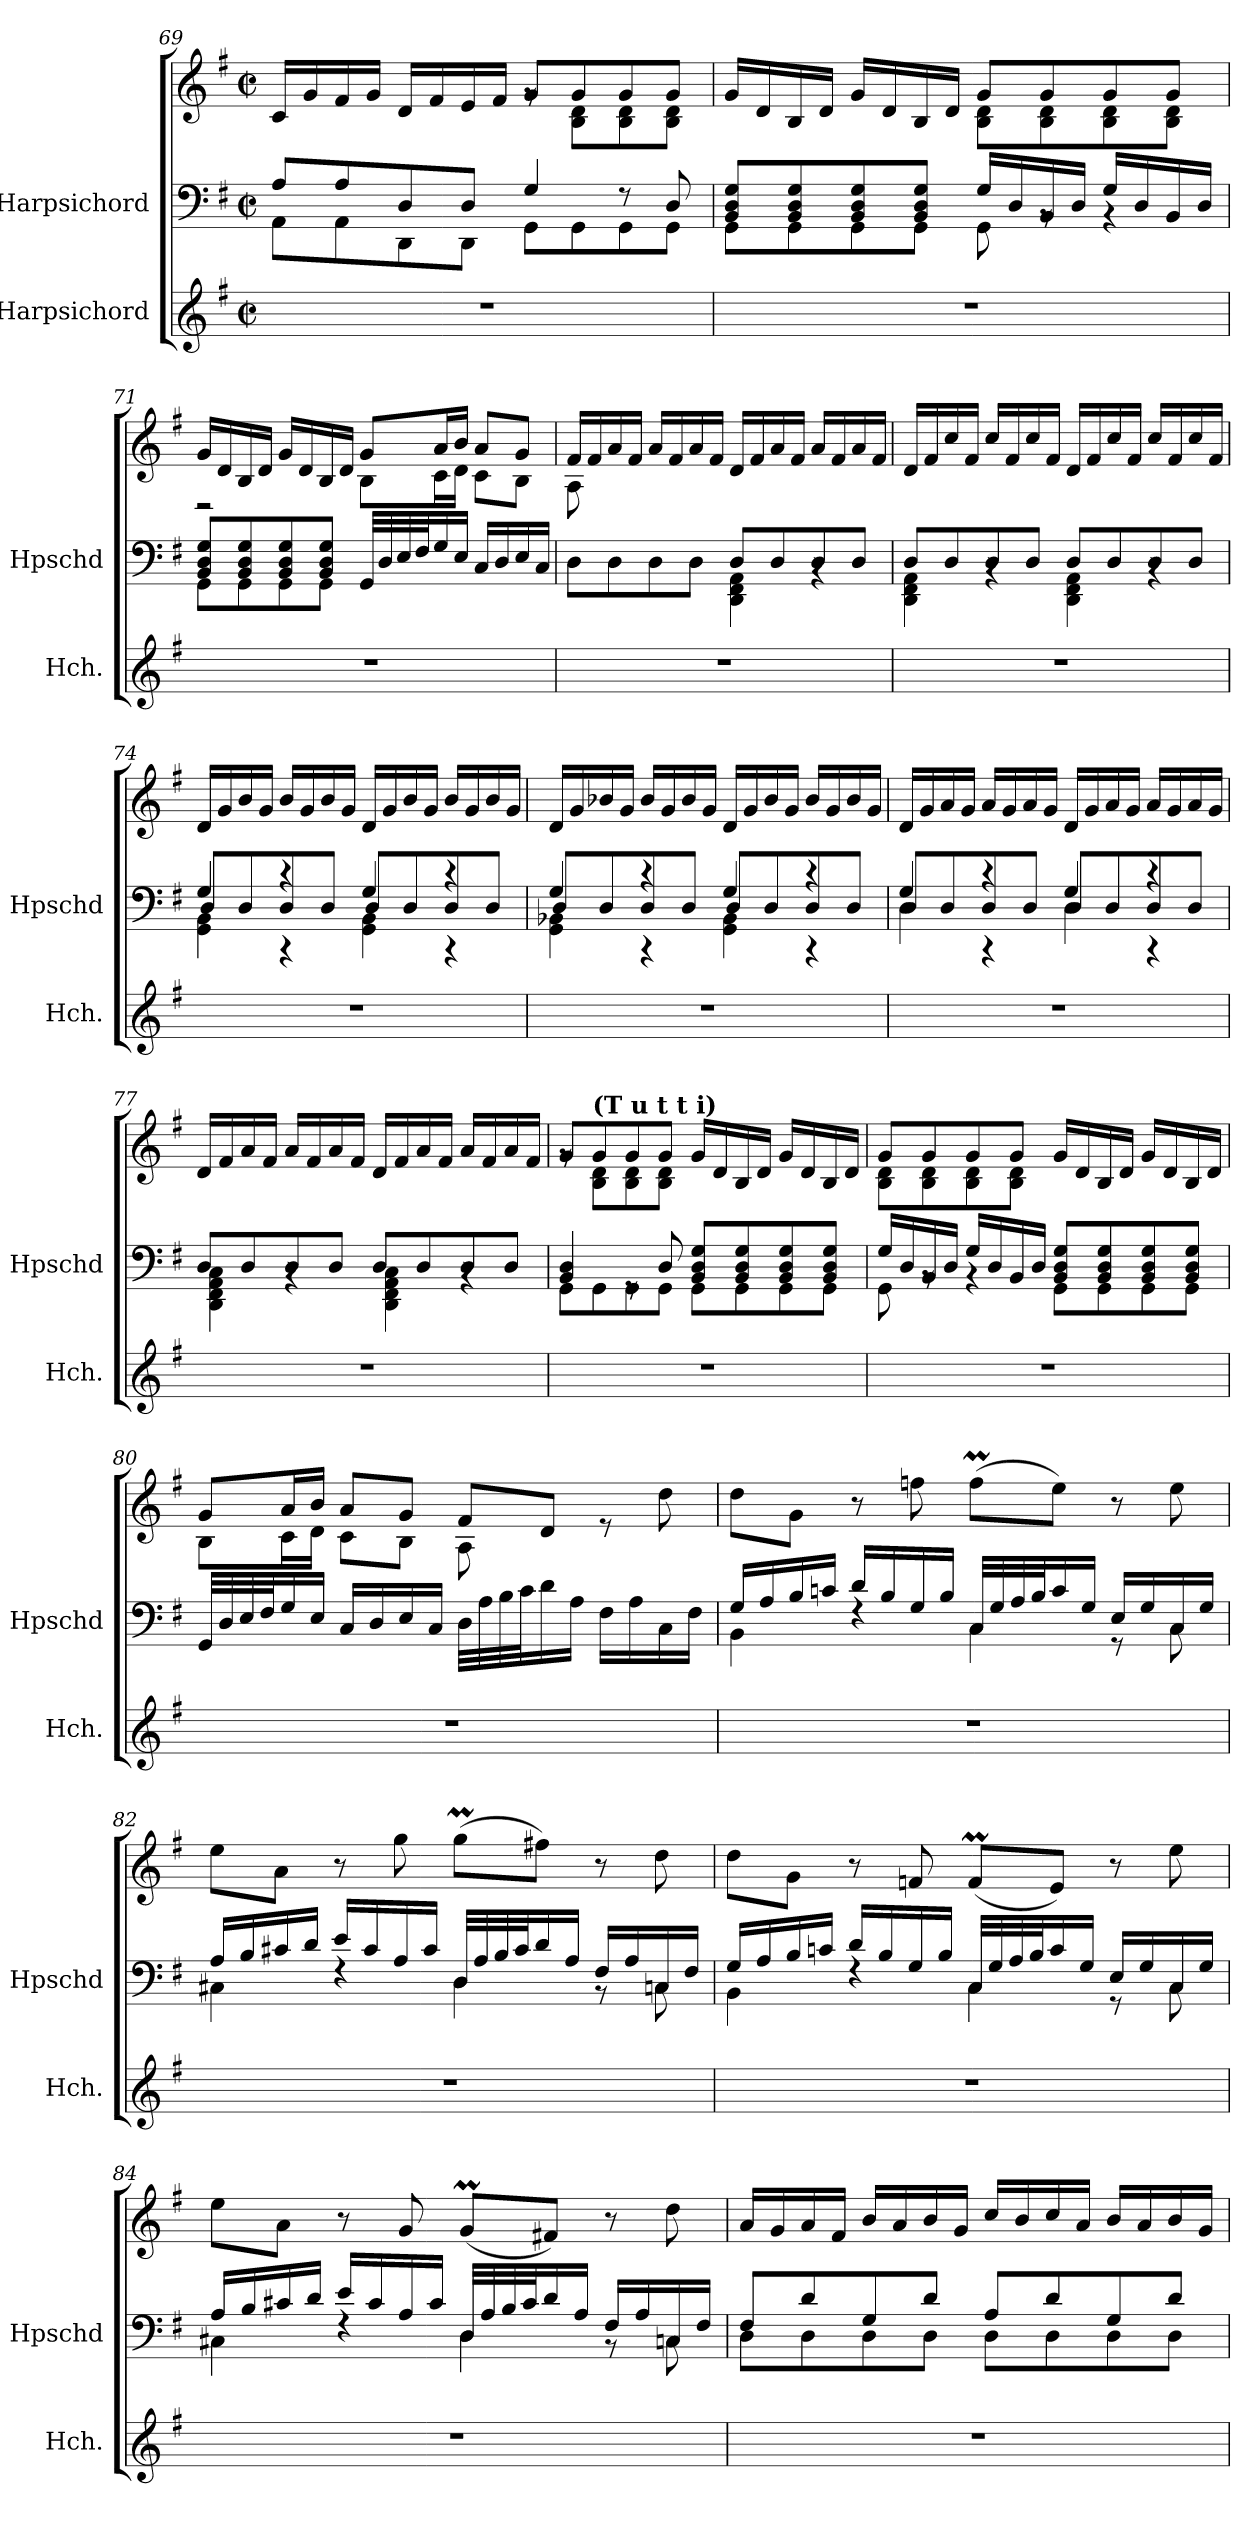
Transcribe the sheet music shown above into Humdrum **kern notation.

**kern	**kern	**kern
*part2	*part1	*part1
*staff3	*staff2	*staff1
*I"Harpsichord	*I"Harpsichord	*
*I'Hch.	*I'Hpschd	*
*clefG2	*clefF4	*clefG2
*k[f#]	*k[f#]	*k[f#]
*M2/2	*M2/2	*M2/2
*met(c|)	*met(c|)	*met(c|)
=69	=69	=69
*	*^	*^
1r	8A/L	8AA\L	16c/LL	2ryy
.	.	.	16g/	.
.	8A/	8AA\	16f#/	.
.	.	.	16g/JJ	.
.	8D/	8DD\	16d/LL	.
.	.	.	16f#/	.
.	8D/J	8DD\J	16e/	.
.	.	.	16f#/JJ	.
.	4G/	8GG\L	8g/L	8rg
.	.	8GG\	8g/	8B\ 8d\L
.	8r	8GG\	8g/	8B\ 8d\
.	8D/	8GG\J	8g/J	8B\ 8d\J
=70	=70	=70	=70	=70
1r	8BB/ 8D/ 8G/L	8GG\L	16g/LL	2ryy
.	.	.	16d/	.
.	8BB/ 8D/ 8G/	8GG\	16B/	.
.	.	.	16d/JJ	.
.	8BB/ 8D/ 8G/	8GG\	16g/LL	.
.	.	.	16d/	.
.	8BB/ 8D/ 8G/J	8GG\J	16B/	.
.	.	.	16d/JJ	.
.	16G/LL	8GG\	8g/L	8B\ 8d\L
.	16D/	.	.	.
.	16BB/	8rBB	8g/	8B\ 8d\
.	16D/JJ	.	.	.
.	16G/LL	4rBB	8g/	8B\ 8d\
.	16D/	.	.	.
.	16BB/	.	8g/J	8B\ 8d\J
.	16D/JJ	.	.	.
!!LO:PB:g=z	!!
=71	=71	=71	=71	=71
1r	8BB/ 8D/ 8G/L	8GG\L	16g/LL	2r
.	.	.	16d/	.
.	8BB/ 8D/ 8G/	8GG\	16B/	.
.	.	.	16d/JJ	.
.	8BB/ 8D/ 8G/	8GG\	16g/LL	.
.	.	.	16d/	.
.	8BB/ 8D/ 8G/J	8GG\J	16B/	.
.	.	.	16d/JJ	.
.	32GG/LLL	2ryy	8g/L	8B\L
.	32D/	.	.	.
.	32E/	.	.	.
.	32F#/J	.	.	.
.	16G/	.	16a/L	16c\L
.	16E/JJ	.	16b/JJ	16d\JJ
.	16C!/LL	.	8a/L	8c\L
.	16D/	.	.	.
.	16E/	.	8g/J	8B\J
.	16C/JJ	.	.	.
=72	=72	=72	=72	=72
1r	8D\L	2ryy	16f#/LL	8A\
.	.	.	16f#/	.
.	8D\	.	16a/	2..ryy
.	.	.	16f#/JJ	.
.	8D\	.	16a/LL	.
.	.	.	16f#/	.
.	8D\J	.	16a/	.
.	.	.	16f#/JJ	.
.	8D/L	4DD\ 4FF#\ 4AA\	16d/LL	.
.	.	.	16f#/	.
.	8D/	.	16a/	.
.	.	.	16f#/JJ	.
.	8D/	4rBB	16a/LL	.
.	.	.	16f#/	.
.	8D/J	.	16a/	.
.	.	.	16f#/JJ	.
*	*	*	*v	*v
=73	=73	=73	=73
1r	8D/L	4DD\ 4FF#\ 4AA\	16d/LL
.	.	.	16f#/
.	8D/	.	16cc/
.	.	.	16f#/JJ
.	8D/	4rBB	16cc/LL
.	.	.	16f#/
.	8D/J	.	16cc/
.	.	.	16f#/JJ
.	8D/L	4DD\ 4FF#\ 4AA\	16d/LL
.	.	.	16f#/
.	8D/	.	16cc/
.	.	.	16f#/JJ
.	8D/	4rBB	16cc/LL
.	.	.	16f#/
.	8D/J	.	16cc/
.	.	.	16f#/JJ
!!LO:PB:g=z
=74	=74	=74	=74
*	*	*^	*
1r	4G/	8D/L	4GG\ 4BB\	16d/LL
.	.	.	.	16g/
.	.	8D/	.	16b/
.	.	.	.	16g/JJ
.	4rc	8D/	4rCC	16b/LL
.	.	.	.	16g/
.	.	8D/J	.	16b/
.	.	.	.	16g/JJ
.	4G/	8D/L	4GG\ 4BB\	16d/LL
.	.	.	.	16g/
.	.	8D/	.	16b/
.	.	.	.	16g/JJ
.	4rc	8D/	4rCC	16b/LL
.	.	.	.	16g/
.	.	8D/J	.	16b/
.	.	.	.	16g/JJ
=75	=75	=75	=75	=75
1r	4G/	8D/L	4GG\ 4BB-X\	16d/LL
.	.	.	.	16g/
.	.	8D/	.	16b-X/
.	.	.	.	16g/JJ
.	4rc	8D/	4rCC	16b-/LL
.	.	.	.	16g/
.	.	8D/J	.	16b-/
.	.	.	.	16g/JJ
.	4G/	8D/L	4GG\ 4BB-\	16d/LL
.	.	.	.	16g/
.	.	8D/	.	16b-/
.	.	.	.	16g/JJ
.	4rc	8D/	4rCC	16b-/LL
.	.	.	.	16g/
.	.	8D/J	.	16b-/
.	.	.	.	16g/JJ
=76	=76	=76	=76	=76
1r	4G/	8D/L	4D\	16d/LL
.	.	.	.	16g/
.	.	8D/	.	16a/
.	.	.	.	16g/JJ
.	4rc	8D/	4rCC	16a/LL
.	.	.	.	16g/
.	.	8D/J	.	16a/
.	.	.	.	16g/JJ
.	4G/	8D/L	4D\	16d/LL
.	.	.	.	16g/
.	.	8D/	.	16a/
.	.	.	.	16g/JJ
.	4rc	8D/	4rCC	16a/LL
.	.	.	.	16g/
.	.	8D/J	.	16a/
.	.	.	.	16g/JJ
*	*	*v	*v	*
!!LO:PB:g=z
=77	=77	=77	=77
1r	8D/L	4DD\ 4FF#\ 4AA\ 4C\	16d/LL
.	.	.	16f#/
.	8D/	.	16a/
.	.	.	16f#/JJ
.	8D/	4rBB	16a/LL
.	.	.	16f#/
.	8D/J	.	16a/
.	.	.	16f#/JJ
.	8D/L	4DD\ 4FF#\ 4AA\ 4C\	16d/LL
.	.	.	16f#/
.	8D/	.	16a/
.	.	.	16f#/JJ
.	8D/	4rBB	16a/LL
.	.	.	16f#/
.	8D/J	.	16a/
.	.	.	16f#/JJ
=78	=78	=78	=78
*	*	*	*^
1r	4BB/ 4D/	8GG\L	8g/L	8rg
!	!	!	!LO:TX:a:B:t=(T u t t i)	!
.	.	8GG\	8g/	8B\ 8d\L
.	8rGG	8GG\	8g/	8B\ 8d\
.	8D/	8GG\J	8g/J	8B\ 8d\J
.	8BB/ 8D/ 8G/L	8GG\L	16g/LL	2ryy
.	.	.	16d/	.
.	8BB/ 8D/ 8G/	8GG\	16B/	.
.	.	.	16d/JJ	.
.	8BB/ 8D/ 8G/	8GG\	16g/LL	.
.	.	.	16d/	.
.	8BB/ 8D/ 8G/J	8GG\J	16B/	.
.	.	.	16d/JJ	.
=79	=79	=79	=79	=79
1r	16G/LL	8GG\	8g/L	8B\ 8d\L
.	16D/	.	.	.
.	16BB/	8rBB	8g/	8B\ 8d\
.	16D/JJ	.	.	.
.	16G/LL	4rBB	8g/	8B\ 8d\
.	16D/	.	.	.
.	16BB/	.	8g/J	8B\ 8d\J
.	16D/JJ	.	.	.
.	8BB/ 8D/ 8G/L	8GG\L	16g/LL	2ryy
.	.	.	16d/	.
.	8BB/ 8D/ 8G/	8GG\	16B/	.
.	.	.	16d/JJ	.
.	8BB/ 8D/ 8G/	8GG\	16g/LL	.
.	.	.	16d/	.
.	8BB/ 8D/ 8G/J	8GG\J	16B/	.
.	.	.	16d/JJ	.
*	*v	*v	*	*
!!LO:PB:g=z	!!
=80	=80	=80	=80
1r	32GG/LLL	8g/L	8B\L
.	32D/	.	.
.	32E/	.	.
.	32F#/J	.	.
.	16G/	16a/L	16c\L
.	16E/JJ	16b/JJ	16d\JJ
.	16C/LL	8a/L	8c\L
.	16D/	.	.
.	16E/	8g/J	8B\J
.	16C/JJ	.	.
.	32D\LLL	8f#/L	8A\
.	32A\	.	.
.	32B\	.	.
.	32c\J	.	.
.	16d\	8d/J	4.ryy
.	16A\JJ	.	.
.	16F#\LL	8re	.
.	16A\	.	.
.	16C\	8dd\	.
.	16F#\JJ	.	.
*	*	*v	*v
=81	=81	=81
*	*^	*
1r	16G/LL	4BB\	8dd\L
.	16A/	.	.
.	16B/	.	8g\J
.	16cn/JJ	.	.
.	16d/LL	4rF	8r
.	16B/	.	.
.	16G/	.	8ffn\
.	16B/JJ	.	.
.	32C/LLL	4C\	(8ffM\L
.	32G/	.	.
.	32A/	.	.
.	32B/J	.	.
.	16c/	.	8ee\J)
.	16G/JJ	.	.
.	16E/LL	8r	8r
.	16G/	.	.
.	16C/	8C\	8ee\
.	16G/JJ	.	.
=82	=82	=82	=82
1r	16A/LL	4C#X\	8ee\L
.	16B/	.	.
.	16c#X/	.	8a\J
.	16d/JJ	.	.
.	16e/LL	4rF	8r
.	16c#/	.	.
.	16A/	.	8gg\
.	16c#/JJ	.	.
.	32D/LLL	4D\	(8ggM\L
.	32A/	.	.
.	32B/	.	.
.	32c#/J	.	.
.	16d/	.	8ff#X\J)
.	16A/JJ	.	.
.	16F#/LL	8r	8r
.	16A/	.	.
.	16Cn/	8C\	8dd\
.	16F#/JJ	.	.
!!LO:PB:g=z
=83	=83	=83	=83
1r	16G/LL	4BB\	8dd\L
.	16A/	.	.
.	16B/	.	8g\J
.	16cn/JJ	.	.
.	16d/LL	4rF	8r
.	16B/	.	.
.	16G/	.	8fn/
.	16B/JJ	.	.
.	32C/LLL	4C\	(8fM/L
.	32G/	.	.
.	32A/	.	.
.	32B/J	.	.
.	16c/	.	8e/J)
.	16G/JJ	.	.
.	16E/LL	8r	8r
.	16G/	.	.
.	16C/	8C\	8ee\
.	16G/JJ	.	.
=84	=84	=84	=84
1r	16A/LL	4C#X\	8ee\L
.	16B/	.	.
.	16c#X/	.	8a\J
.	16d/JJ	.	.
.	16e/LL	4rF	8r
.	16c#/	.	.
.	16A/	.	8g/
.	16c#/JJ	.	.
.	32D/LLL	4D\	(8gM/L
.	32A/	.	.
.	32B/	.	.
.	32c#/J	.	.
.	16d/	.	8f#X/J)
.	16A/JJ	.	.
.	16F#/LL	8r	8r
.	16A/	.	.
.	16Cn/	8C\	8dd\
.	16F#/JJ	.	.
=85	=85	=85	=85
1r	8F#/L	8D\L	16a/LL
.	.	.	16g/
.	8d/	8D\	16a/
.	.	.	16f#/JJ
.	8G/	8D\	16b/LL
.	.	.	16a/
.	8d/J	8D\J	16b/
.	.	.	16g/JJ
.	8A/L	8D\L	16cc/LL
.	.	.	16b/
.	8d/	8D\	16cc/
.	.	.	16a/JJ
.	8G/	8D\	16b/LL
.	.	.	16a/
.	8d/J	8D\J	16b/
.	.	.	16g/JJ
*	*v	*v	*
=	=	=
*-	*-	*-
